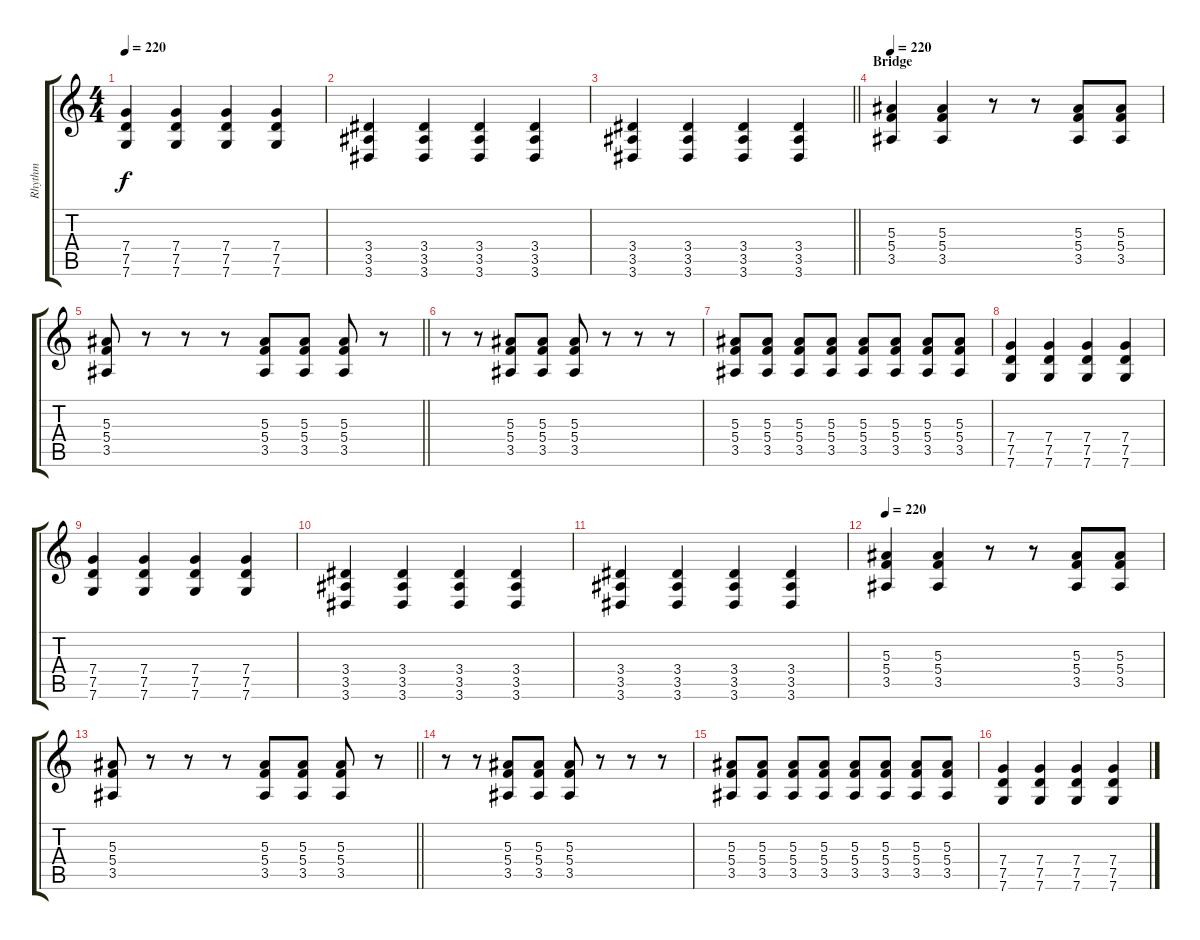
\track ("Rhythm" "Rhythm") {instrument distortionguitar}
\staff {score tabs}
\tuning (D4 A3 F3 C3 G2 C2) {hide}
\ts (4 4)
\tempo 220
\clef g2
\ks c
(7.4 7.5 7.6).4{dy f} (7.4 7.5 7.6).4 (7.4 7.5 7.6).4 (7.4 7.5 7.6).4 |
(3.4 3.5 3.6).4 (3.4 3.5 3.6).4 (3.4 3.5 3.6).4 (3.4 3.5 3.6).4 |
\barLineRight lightlight
(3.4 3.5 3.6).4 (3.4 3.5 3.6).4 (3.4 3.5 3.6).4 (3.4 3.5 3.6).4 |
\section ("" "Bridge")
\tempo 220
(5.3 5.4 3.5).4 (5.3 5.4 3.5).4 r.8 r.8 (5.3 5.4 3.5).8 (5.3 5.4 3.5).8 |
\barLineRight lightlight
(5.3 5.4 3.5).8 r.8 r.8 r.8 (5.3 5.4 3.5).8 (5.3 5.4 3.5).8 (5.3 5.4 3.5).8 r.8 |
r.8 r.8 (5.3 5.4 3.5).8 (5.3 5.4 3.5).8 (5.3 5.4 3.5).8 r.8 r.8 r.8 |
(5.3 5.4 3.5).8 (5.3 5.4 3.5).8 (5.3 5.4 3.5).8 (5.3 5.4 3.5).8 (5.3 5.4 3.5).8 (5.3 5.4 3.5).8 (5.3 5.4 3.5).8 (5.3 5.4 3.5).8 |
(7.4 7.5 7.6).4 (7.4 7.5 7.6).4 (7.4 7.5 7.6).4 (7.4 7.5 7.6).4 |
(7.4 7.5 7.6).4 (7.4 7.5 7.6).4 (7.4 7.5 7.6).4 (7.4 7.5 7.6).4 |
(3.4 3.5 3.6).4 (3.4 3.5 3.6).4 (3.4 3.5 3.6).4 (3.4 3.5 3.6).4 |
(3.4 3.5 3.6).4 (3.4 3.5 3.6).4 (3.4 3.5 3.6).4 (3.4 3.5 3.6).4 |
\tempo 220
(5.3 5.4 3.5).4 (5.3 5.4 3.5).4 r.8 r.8 (5.3 5.4 3.5).8 (5.3 5.4 3.5).8 |
\barLineRight lightlight
(5.3 5.4 3.5).8 r.8 r.8 r.8 (5.3 5.4 3.5).8 (5.3 5.4 3.5).8 (5.3 5.4 3.5).8 r.8 |
r.8 r.8 (5.3 5.4 3.5).8 (5.3 5.4 3.5).8 (5.3 5.4 3.5).8 r.8 r.8 r.8 |
(5.3 5.4 3.5).8 (5.3 5.4 3.5).8 (5.3 5.4 3.5).8 (5.3 5.4 3.5).8 (5.3 5.4 3.5).8 (5.3 5.4 3.5).8 (5.3 5.4 3.5).8 (5.3 5.4 3.5).8 |
(7.4 7.5 7.6).4 (7.4 7.5 7.6).4 (7.4 7.5 7.6).4 (7.4 7.5 7.6).4
